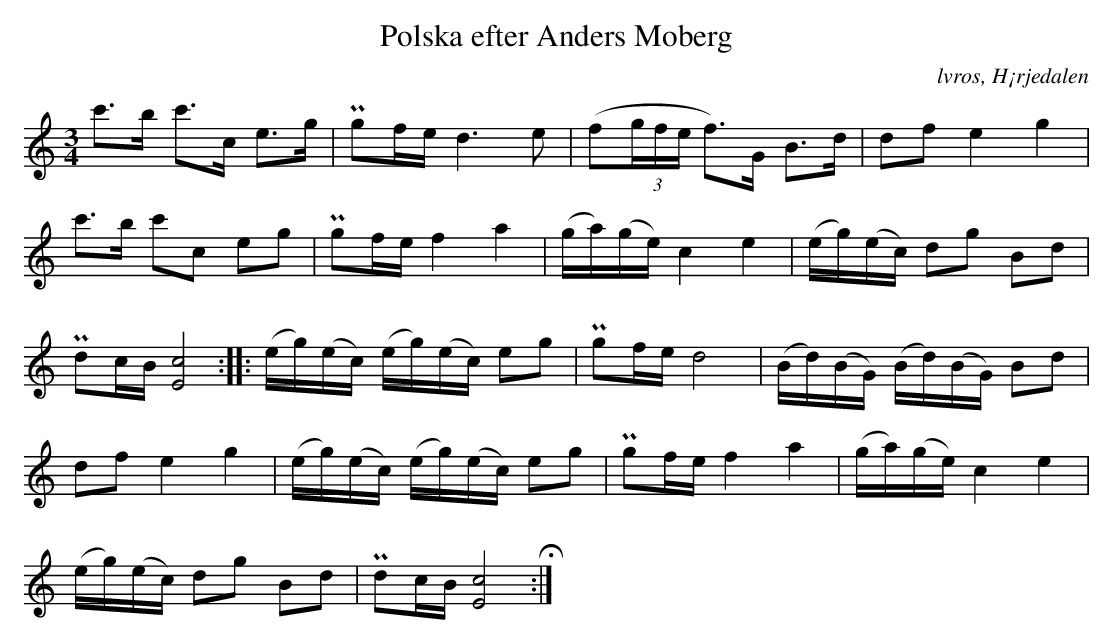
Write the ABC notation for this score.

X:1
T:Polska efter Anders Moberg
O: lvros, H¡rjedalen
M:3/4
L:1/16
K:C
c'2>b2 c'2>c2 e2>g2 | Pg2fe d4> e4 | (f2(3gfe f2>)G2 B2>d2 | d2f2 e4 g4 |
c'2>b2 c'2c2 e2g2 | Pg2fe f4 a4 | (ga)(ge) c4 e4 | (eg)(ec) d2g2 B2d2 |
Pd2cB [Ec]8 :: (eg)(ec) (eg)(ec) e2g2 | Pg2fe d8 | (Bd)(BG) (Bd)(BG) B2d2 |
d2f2 e4 g4 | (eg)(ec) (eg)(ec) e2g2 | Pg2fe f4 a4 | (ga)(ge) c4 e4 |
(eg)(ec) d2g2 B2d2 | Pd2cB [Ec]8 !fermata!:|
